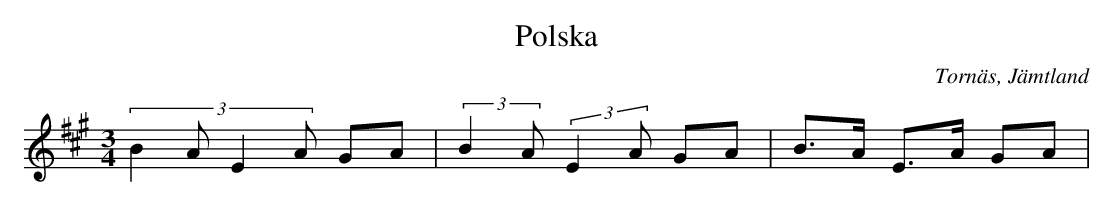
X:1
T:Polska
O:Tornäs, Jämtland
M:3/4
L:1/8
K:A
(3:2:4B2AE2A GA | (3:2:2B2A(3:2:2E2A GA|B>A E>A GA|
